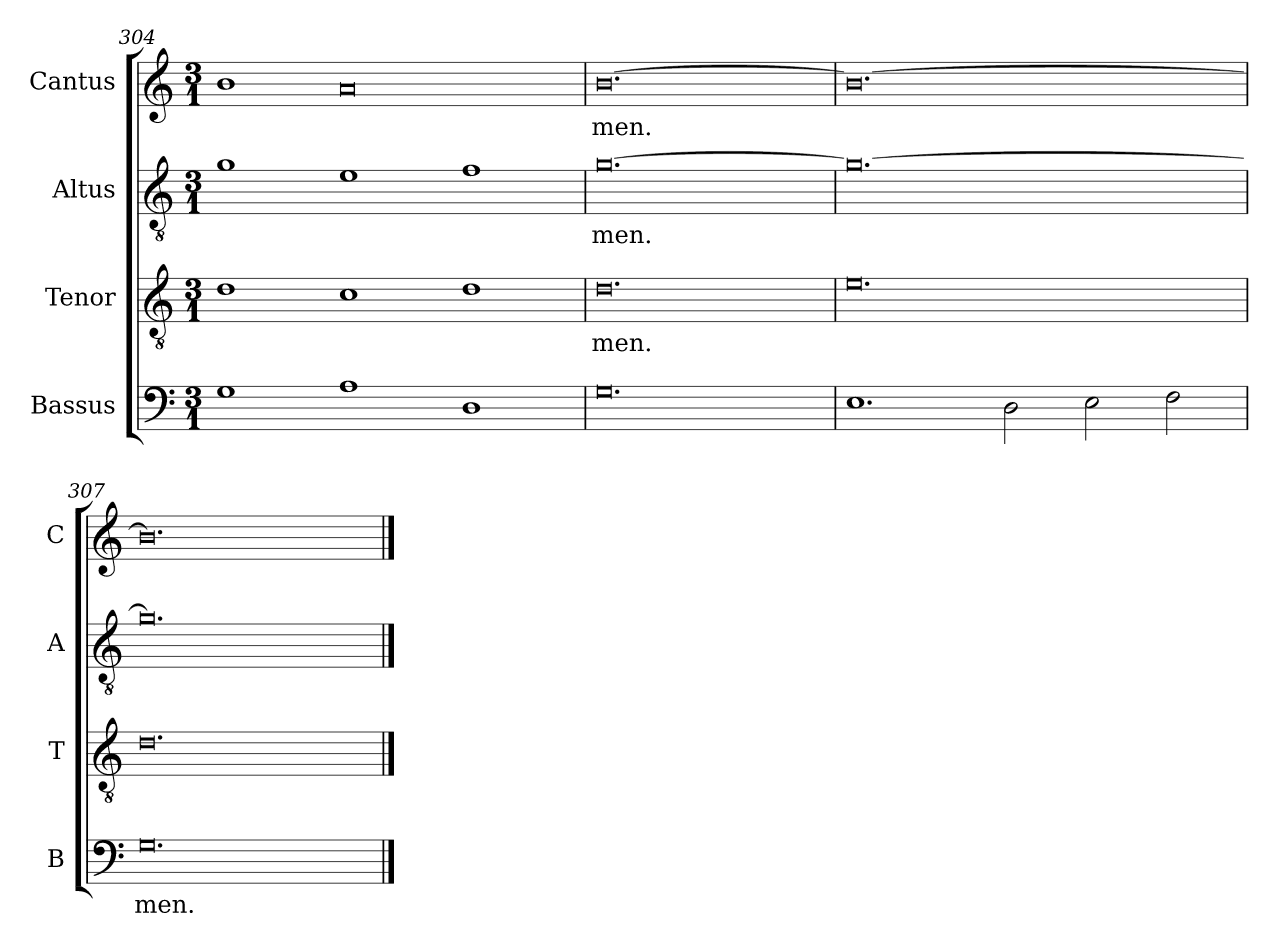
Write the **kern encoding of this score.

**kern	**text	**kern	**text	**kern	**text	**kern	**text
*part4	*part4	*part3	*part3	*part2	*part2	*part1	*part1
*staff4	*staff4	*staff3	*staff3	*staff2	*staff2	*staff1	*staff1
*I"Bassus	*	*I"Tenor	*	*I"Altus	*	*I"Cantus	*
*I'B	*	*I'T	*	*I'A	*	*I'C	*
*clefF4	*	*clefGv2	*	*clefGv2	*	*clefG2	*
*k[]	*	*k[]	*	*k[]	*	*k[]	*
*C:	*	*C:	*	*C:	*	*C:	*
*M3/1	*	*M3/1	*	*M3/1	*	*M3/1	*
=304	=304	=304	=304	=304	=304	=304	=304
1G	.	1d	.	1g	.	1b	.
1A	.	1c	.	1e	.	0a	.
1D	.	1d	.	1f	.	.	.
=305	=305	=305	=305	=305	=305	=305	=305
!	!	!	!LO:LY:b	!	!	!	!
!	!	!	!	!	!LO:LY:b	!	!
!	!	!	!	!	!	!	!LO:LY:b
0.G	.	0.d	-men.	[0.g	-men.	[0.b	-men.
=306	=306	=306	=306	=306	=306	=306	=306
1.E	.	0.e	.	0.g_	.	0.b_	.
2D\	.	.	.	.	.	.	.
2E\	.	.	.	.	.	.	.
2F\	.	.	.	.	.	.	.
=307	=307	=307	=307	=307	=307	=307	=307
!	!LO:LY:b	!	!	!	!	!	!
0.G	-men.	0.d	.	0.g]	.	0.b]	.
==	==	==	==	==	==	==	==
*-	*-	*-	*-	*-	*-	*-	*-
